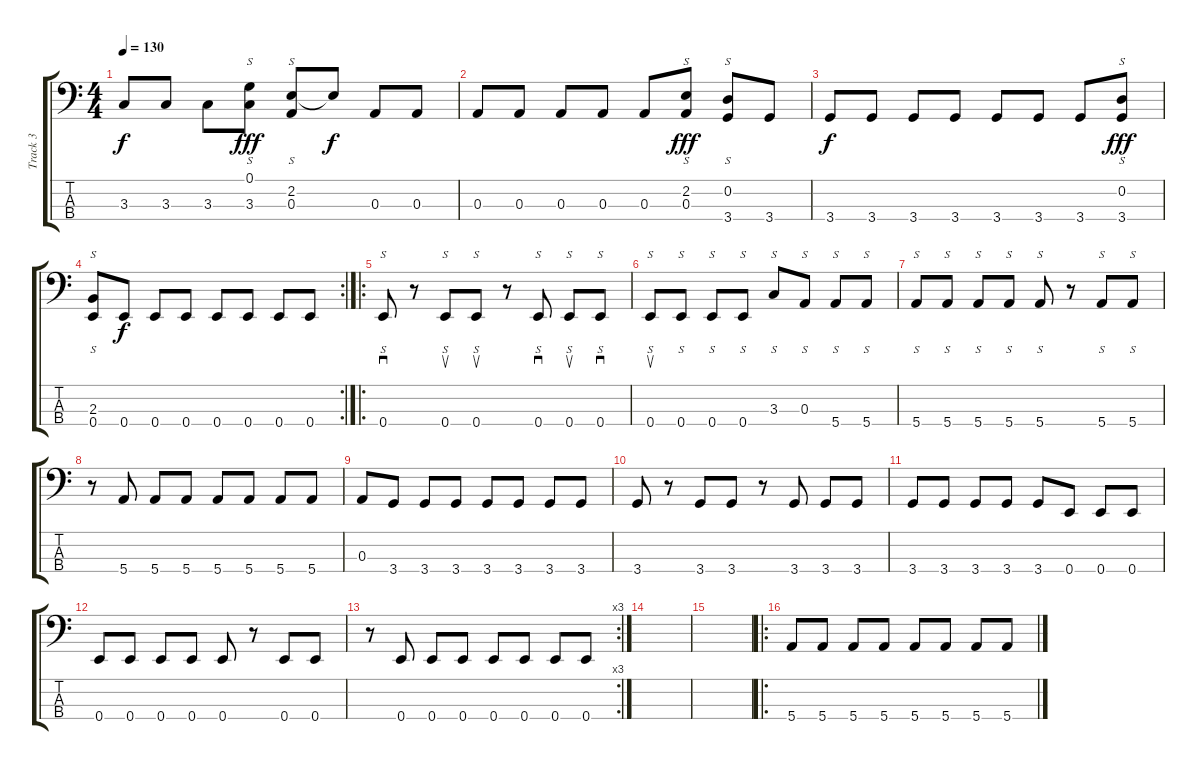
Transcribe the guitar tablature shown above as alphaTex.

\track ("Track 3" "Track 3") {instrument electricbasspick}
\staff {score tabs}
\tuning (G2 D2 A1 E1) {hide}
\ts (4 4)
\tempo 130
\clef f4
\ks c
3.3.8{dy f} 3.3.8 3.3.8 (0.1 3.3).8{s dy fff} (2.2 0.3).8{s} 2.2{t}.8{dy f} 0.3.8 0.3.8 |
0.3.8 0.3.8 0.3.8 0.3.8 0.3.8 (2.2 0.3).8{s dy fff} (0.2 3.4).8{s} 3.4.8 |
3.4.8{dy f} 3.4.8 3.4.8 3.4.8 3.4.8 3.4.8 3.4.8 (0.2 3.4).8{s dy fff} |
\rc 2
(2.3 0.4).8{s} 0.4.8{dy f} 0.4.8 0.4.8 0.4.8 0.4.8 0.4.8 0.4.8 |
\ro
0.4.8{s sd balance 3} r.8 0.4.8{s su} 0.4.8{s su} r.8 0.4.8{s sd} 0.4.8{s su} 0.4.8{s sd} |
0.4.8{s su} 0.4.8{s} 0.4.8{s} 0.4.8{s} 3.3.8{s} 0.3.8{s} 5.4.8{s} 5.4.8{s} |
5.4.8{s} 5.4.8{s} 5.4.8{s} 5.4.8{s} 5.4.8{s} r.8 5.4.8{s} 5.4.8{s} |
r.8 5.4.8 5.4.8 5.4.8 5.4.8 5.4.8 5.4.8 5.4.8 |
0.3.8 3.4.8 3.4.8 3.4.8 3.4.8 3.4.8 3.4.8 3.4.8 |
3.4.8 r.8 3.4.8 3.4.8 r.8 3.4.8 3.4.8 3.4.8 |
3.4.8 3.4.8 3.4.8 3.4.8 3.4.8 0.4.8 0.4.8 0.4.8 |
0.4.8 0.4.8 0.4.8 0.4.8 0.4.8 r.8 0.4.8 0.4.8 |
\rc 3
r.8 0.4.8 0.4.8 0.4.8 0.4.8 0.4.8 0.4.8 0.4.8 |
|
|
\ro
5.4.8{balance 3} 5.4.8 5.4.8 5.4.8 5.4.8 5.4.8 5.4.8 5.4.8
